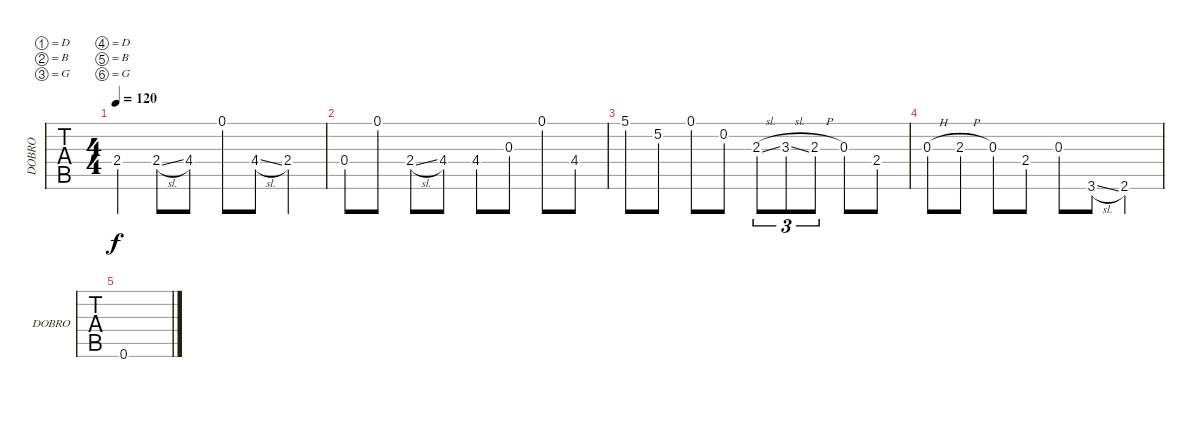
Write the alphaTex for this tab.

\defaultSystemsLayout 4
\bracketExtendMode groupsimilarinstruments
\singleTrackTrackNamePolicy allsystems
\multiTrackTrackNamePolicy allsystems
\otherSystemsTrackNameOrientation horizontal
\track ("DOBRO" "DOBRO") {instrument electricguitarclean}
\staff {tabs}
\tuning (D4 B3 G3 D3 B2 G2)
\ts (4 4)
\tempo 120
\clef g2
\ks c
2.4{t}.4{dy f} 2.4{sl}.8 4.4.8 0.1.8 4.4{sl}.8 2.4.4 |
0.4.8 0.1.8 2.4{sl}.8 4.4.8 4.4.8 0.3.8 0.1.8 4.4.8 |
5.1.8 5.2.8 0.1.8 0.2.8 2.3{sl}.8{tu (3 2)} 3.3{sl}.8{tu (3 2)} 2.3{h}.8{tu (3 2)} 0.3.8 2.4.8 |
0.3{h}.8 2.3{h}.8 0.3.8 2.4.8 0.3.8 3.6{sl}.8 2.6.4 |
0.6.1
